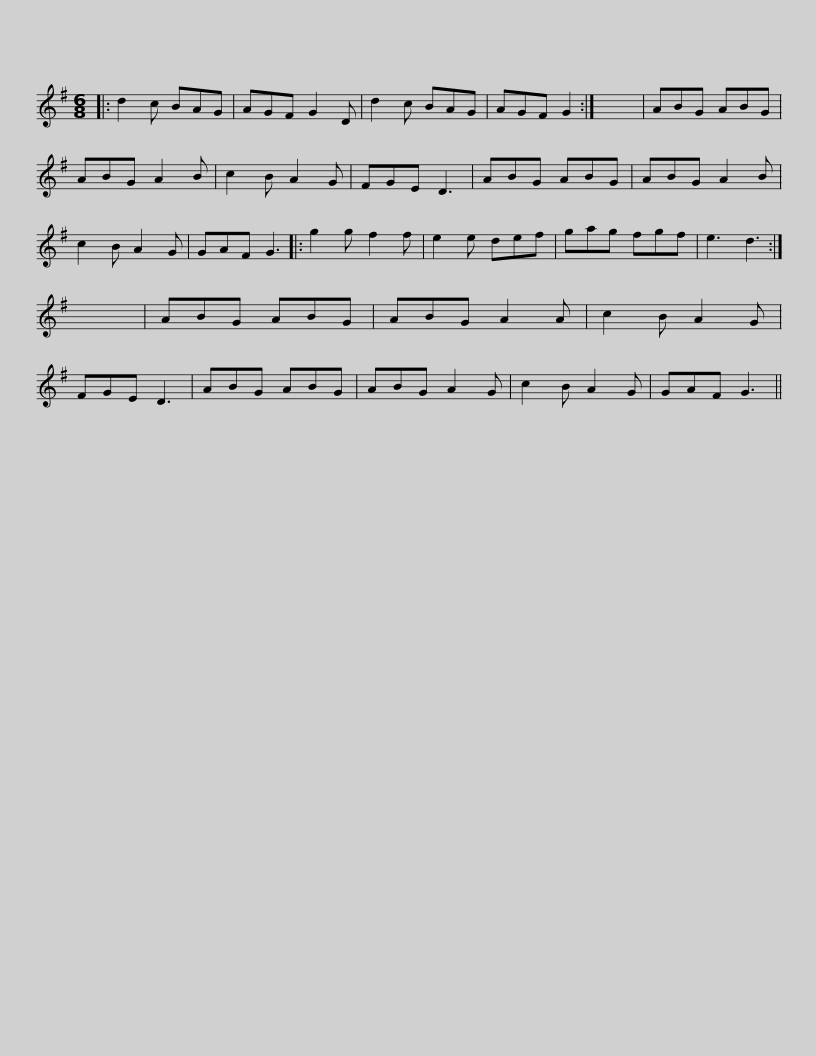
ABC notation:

X:1
L:1/8
M:6/8
I:linebreak $
K:G
V:1 treble
V:1
|: d2 c BAG | AGF G2 D | d2 c BAG | AGF G2 :| x6 | %5
 ABG ABG | ABG A2 B | c2 B A2 G | FGE D3 |$ ABG ABG | %10
 ABG A2 B | c2 B A2 G | GAF G3 |: g2 g f2 f | e2 e def | %15
 gag fgf | e3 d3 :| x6 |$ ABG ABG | ABG A2 A | %20
 c2 B A2 G | FGE D3 | ABG ABG | ABG A2 G | c2 B A2 G | %25
 GAF G3 || %26
